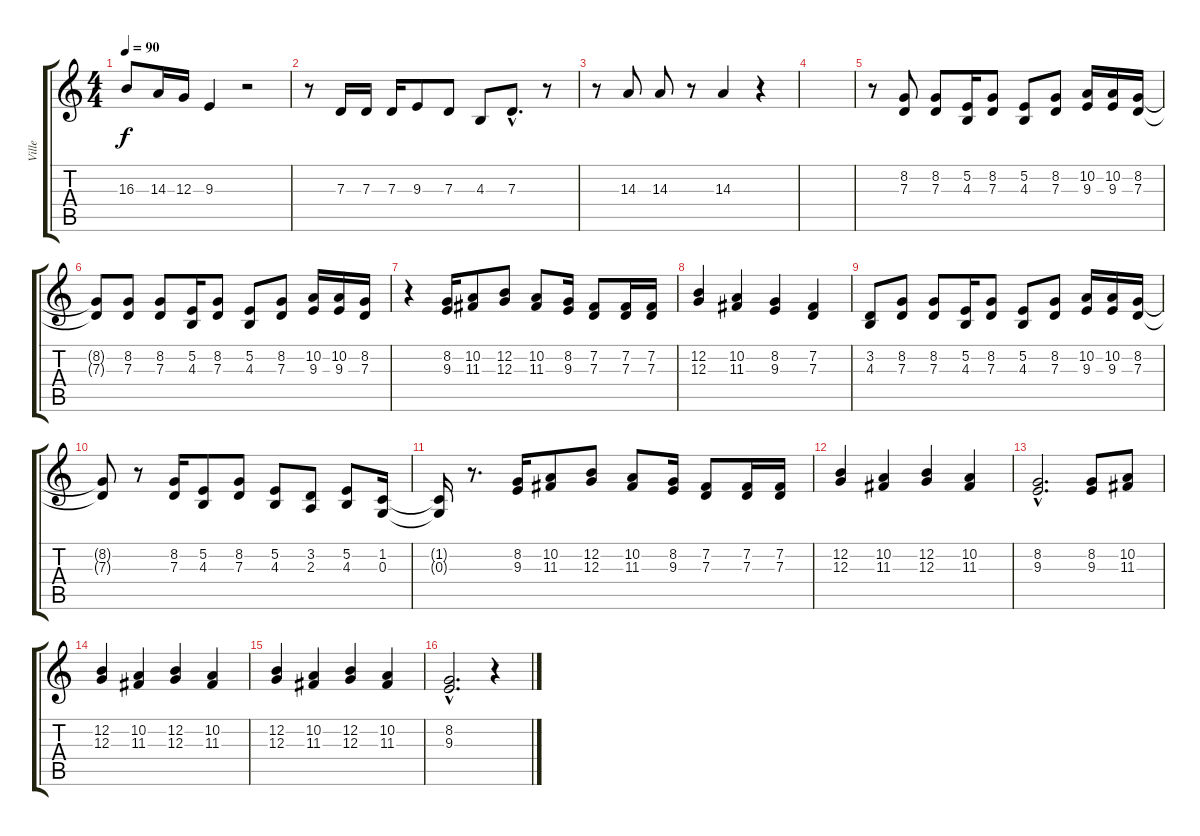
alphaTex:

\track ("Ville" "Ville") {instrument flute}
\staff {score tabs}
\tuning (E4 B3 G3 D3 A2 E2) {hide}
\ts (4 4)
\tempo 90
\clef g2
\ks c
16.3{t}.8{dy f} 14.3.16 12.3.16 9.3.4 r.2 |
r.8 7.3.16 7.3.16 7.3.16 9.3.8 7.3.8 4.3.8 7.3{hac}.8{d} r.8 |
r.8 14.3.8 14.3.8 r.8 14.3.4 r.4 |
|
r.8 (8.2 7.3).8 (8.2 7.3).8 (5.2 4.3).16 (8.2 7.3).8 (5.2 4.3).8 (8.2 7.3).8 (10.2 9.3).16 (10.2 9.3).16 (8.2 7.3).16 |
(8.2{t} 7.3{t}).8 (8.2 7.3).8 (8.2 7.3).8 (5.2 4.3).16 (8.2 7.3).8 (5.2 4.3).8 (8.2 7.3).8 (10.2 9.3).16 (10.2 9.3).16 (8.2 7.3).16 |
r.4 (8.2 9.3).16 (10.2 11.3).8 (12.2 12.3).8 (10.2 11.3).8 (8.2 9.3).16 (7.2 7.3).8 (7.2 7.3).16 (7.2 7.3).16 |
(12.2 12.3).4 (10.2 11.3).4 (8.2 9.3).4 (7.2 7.3).4 |
(3.2 4.3).8 (8.2 7.3).8 (8.2 7.3).8 (5.2 4.3).16 (8.2 7.3).8 (5.2 4.3).8 (8.2 7.3).8 (10.2 9.3).16 (10.2 9.3).16 (8.2 7.3).16 |
(8.2{t} 7.3{t}).8 r.8 (8.2 7.3).16 (5.2 4.3).8 (8.2 7.3).8 (5.2 4.3).8 (3.2 2.3).8 (5.2 4.3).8 (1.2 0.3).16 |
(1.2{t} 0.3{t}).16 r.8{d} (8.2 9.3).16 (10.2 11.3).8 (12.2 12.3).8 (10.2 11.3).8 (8.2 9.3).16 (7.2 7.3).8 (7.2 7.3).16 (7.2 7.3).16 |
(12.2 12.3).4 (10.2 11.3).4 (12.2 12.3).4 (10.2 11.3).4 |
(8.2{hac} 9.3{hac}).2{d} (8.2 9.3).8 (10.2 11.3).8 |
(12.2 12.3).4 (10.2 11.3).4 (12.2 12.3).4 (10.2 11.3).4 |
(12.2 12.3).4 (10.2 11.3).4 (12.2 12.3).4 (10.2 11.3).4 |
(8.2{hac} 9.3{hac}).2{d} r.4
